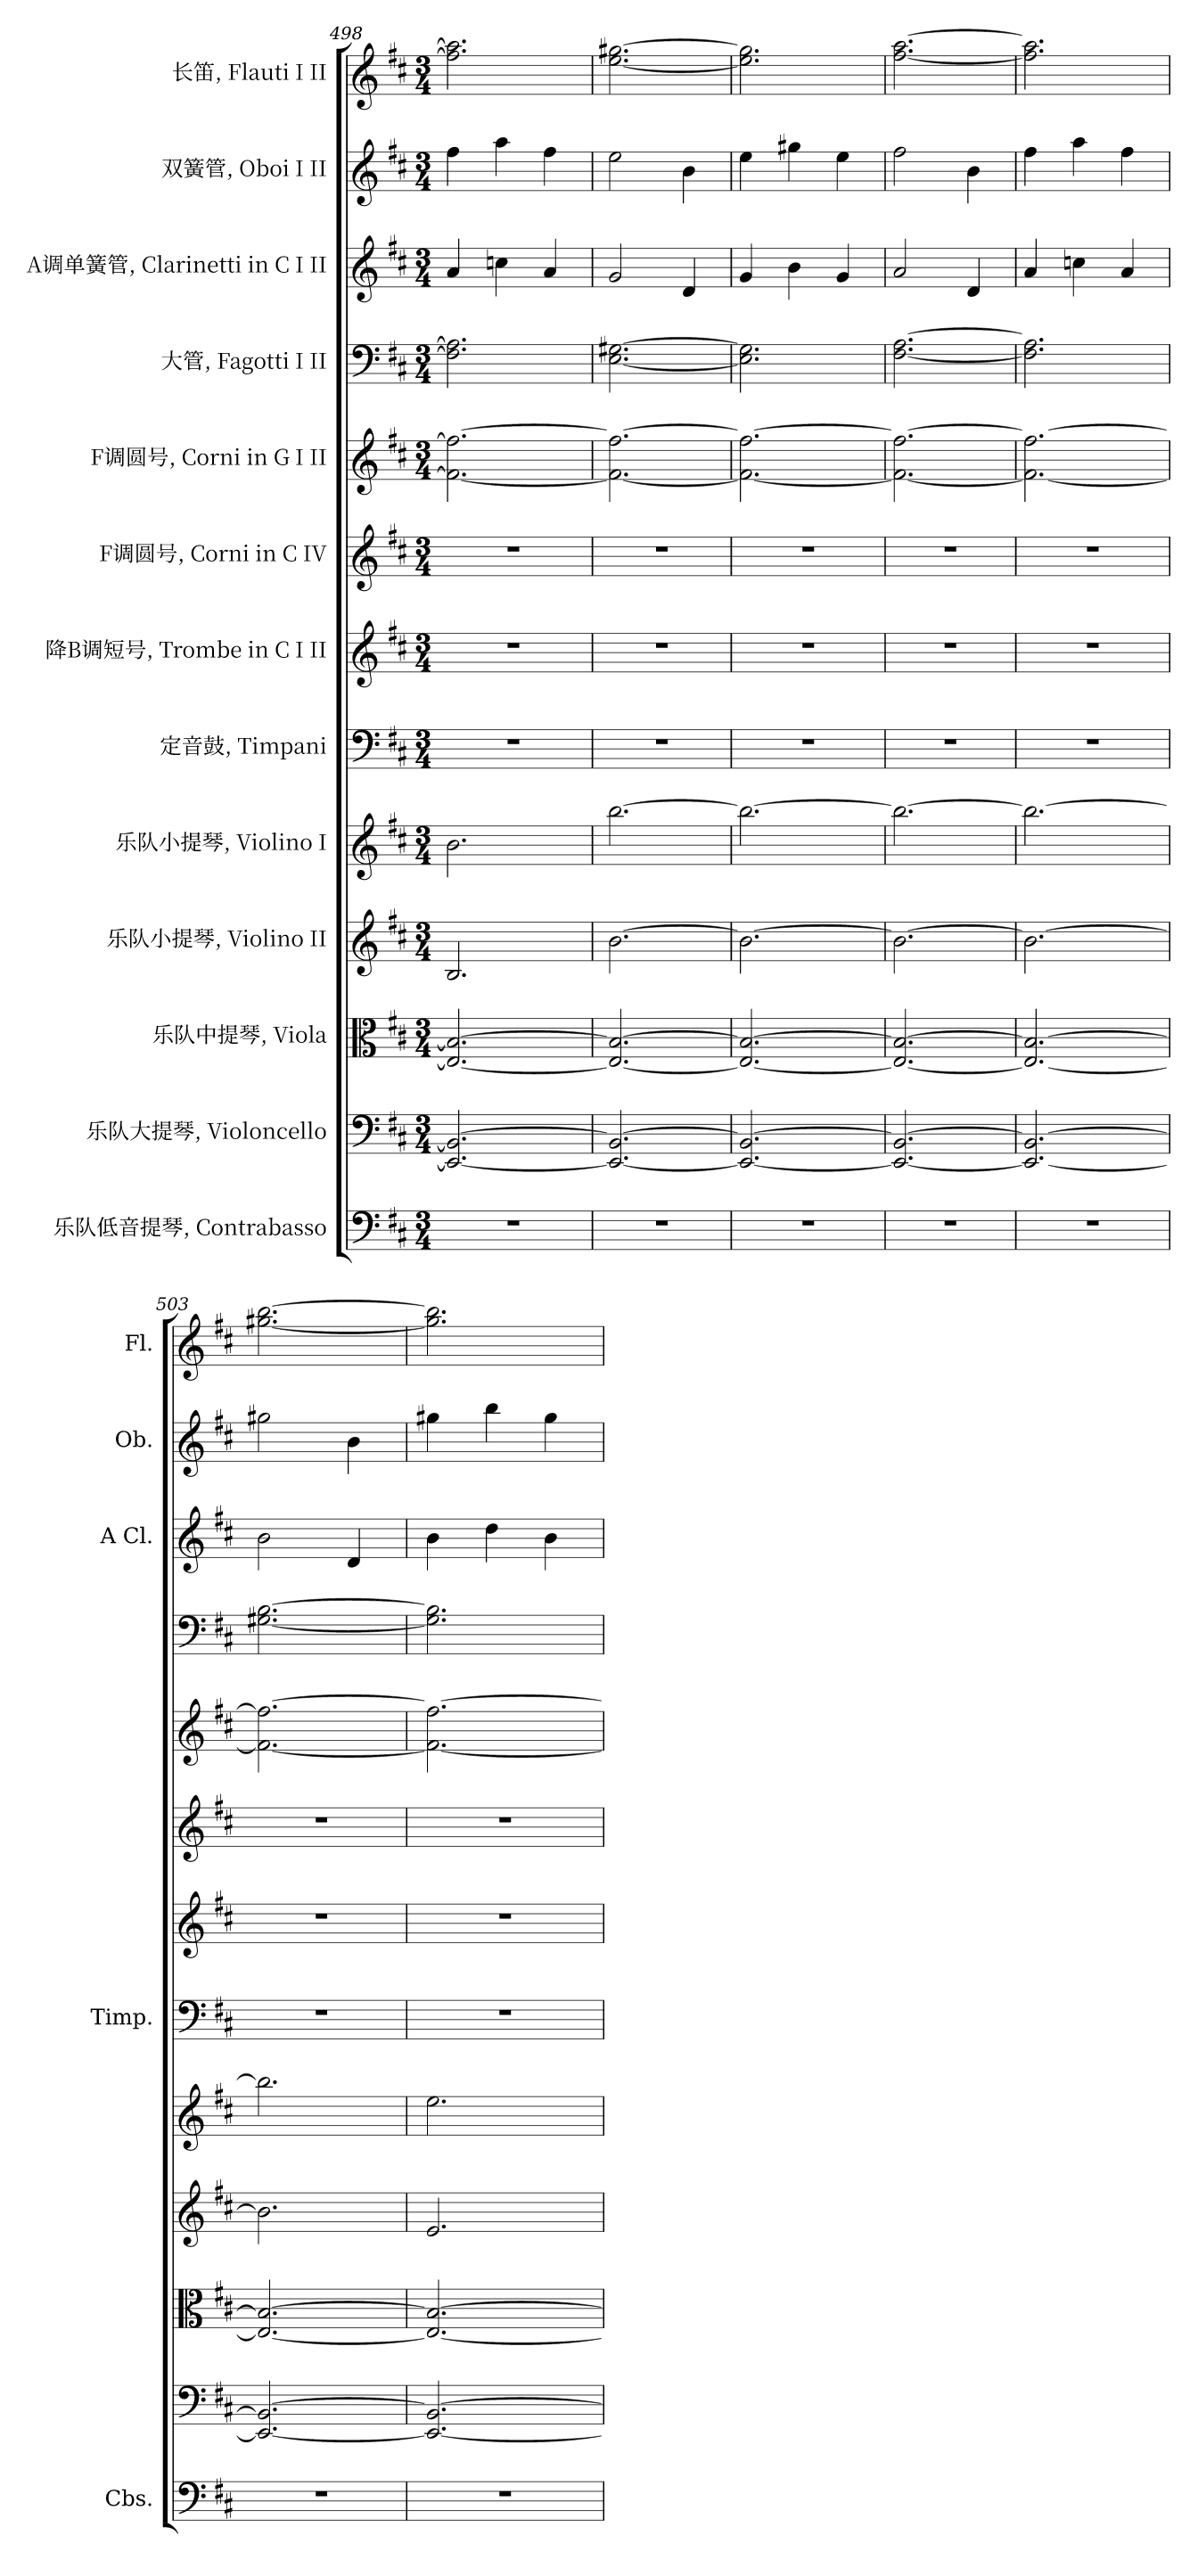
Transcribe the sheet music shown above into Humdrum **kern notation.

**kern	**kern	**kern	**kern	**kern	**kern	**kern	**kern	**kern	**kern	**kern	**kern	**kern
*part13	*part12	*part11	*part10	*part9	*part8	*part7	*part6	*part5	*part4	*part3	*part2	*part1
*staff13	*staff12	*staff11	*staff10	*staff9	*staff8	*staff7	*staff6	*staff5	*staff4	*staff3	*staff2	*staff1
*I"乐队低音提琴, Contrabasso	*I"乐队大提琴, Violoncello	*I"乐队中提琴, Viola	*I"乐队小提琴, Violino II	*I"乐队小提琴, Violino I	*I"定音鼓, Timpani	*I"降B调短号, Trombe in C I II	*I"F调圆号, Corni in C IV	*I"F调圆号, Corni in G I II	*I"大管, Fagotti I II	*I"A调单簧管, Clarinetti in C I II	*I"双簧管, Oboi I II	*I"长笛, Flauti I II
*I'Cbs.	*	*	*	*	*I'Timp.	*	*	*	*	*I'A Cl.	*I'Ob.	*I'Fl.
*clefF4	*clefF4	*clefC3	*clefG2	*clefG2	*clefF4	*clefG2	*clefG2	*clefG2	*clefF4	*clefG2	*clefG2	*clefG2
*ITrd7c12	*	*	*	*	*	*ITrd1c2	*ITrd4c7	*ITrd4c7	*	*ITrd2c3	*	*
*k[f#c#]	*k[f#c#]	*k[f#c#]	*k[f#c#]	*k[f#c#]	*k[f#c#]	*k[]	*k[f#]	*k[f#]	*k[f#c#]	*k[f#c#g#d#a#]	*k[f#c#]	*k[f#c#]
*M3/4	*M3/4	*M3/4	*M3/4	*M3/4	*M3/4	*M3/4	*M3/4	*M3/4	*M3/4	*M3/4	*M3/4	*M3/4
*MM328	*MM328	*MM328	*MM328	*MM328	*MM328	*MM328	*MM328	*MM328	*MM328	*MM328	*MM328	*MM328
=498	=498	=498	=498	=498	=498	=498	=498	=498	=498	=498	=498	=498
2.r	2.EE/_ 2.BB/_	2.E/_ 2.B/_	2.B/	2.b\	2.r	2.r	2.r	2.B\_ 2.b\_	2.F#\] 2.A\]	4f#/	4ff#\	2.ff#\] 2.aa\]
.	.	.	.	.	.	.	.	.	.	4an\	4aa\	.
.	.	.	.	.	.	.	.	.	.	4f#/	4ff#\	.
=499	=499	=499	=499	=499	=499	=499	=499	=499	=499	=499	=499	=499
*	*	*	*	*	*	*	*	*	*	*	*	*MM328
2.r	2.EE/_ 2.BB/_	2.E/_ 2.B/_	[2.b\	[2.bb\	2.r	2.r	2.r	2.B\_ 2.b\_	[2.E\ [2.G#X\	2e/	2ee\	[2.ee\ [2.gg#X\
.	.	.	.	.	.	.	.	.	.	4B/	4b\	.
=500	=500	=500	=500	=500	=500	=500	=500	=500	=500	=500	=500	=500
*	*	*	*	*	*	*	*	*	*	*	*	*MM328
2.r	2.EE/_ 2.BB/_	2.E/_ 2.B/_	2.b\_	2.bb\_	2.r	2.r	2.r	2.B\_ 2.b\_	2.E\] 2.G#\]	4e/	4ee\	2.ee\] 2.gg#\]
.	.	.	.	.	.	.	.	.	.	4g#\	4gg#X\	.
.	.	.	.	.	.	.	.	.	.	4e/	4ee\	.
=501	=501	=501	=501	=501	=501	=501	=501	=501	=501	=501	=501	=501
*	*	*	*	*	*	*	*	*	*	*	*	*MM328
2.r	2.EE/_ 2.BB/_	2.E/_ 2.B/_	2.b\_	2.bb\_	2.r	2.r	2.r	2.B\_ 2.b\_	[2.F#\ [2.A\	2f#/	2ff#\	[2.ff#\ [2.aa\
.	.	.	.	.	.	.	.	.	.	4B/	4b\	.
=502	=502	=502	=502	=502	=502	=502	=502	=502	=502	=502	=502	=502
*	*	*	*	*	*	*	*	*	*	*	*	*MM328
2.r	2.EE/_ 2.BB/_	2.E/_ 2.B/_	2.b\_	2.bb\_	2.r	2.r	2.r	2.B\_ 2.b\_	2.F#\] 2.A\]	4f#/	4ff#\	2.ff#\] 2.aa\]
.	.	.	.	.	.	.	.	.	.	4an\	4aa\	.
.	.	.	.	.	.	.	.	.	.	4f#/	4ff#\	.
=503	=503	=503	=503	=503	=503	=503	=503	=503	=503	=503	=503	=503
*	*	*	*	*	*	*	*	*	*	*	*	*MM328
2.r	2.EE/_ 2.BB/_	2.E/_ 2.B/_	2.b\]	2.bb\]	2.r	2.r	2.r	2.B\_ 2.b\_	[2.G#X\ [2.B\	2g#\	2gg#X\	[2.gg#X\ [2.bb\
.	.	.	.	.	.	.	.	.	.	4B/	4b\	.
!!LO:PB:g=z
=504	=504	=504	=504	=504	=504	=504	=504	=504	=504	=504	=504	=504
*	*	*	*	*	*	*	*	*	*	*	*	*MM328
2.r	2.EE/_ 2.BB/_	2.E/_ 2.B/_	2.e/	2.ee\	2.r	2.r	2.r	2.B\_ 2.b\_	2.G#\] 2.B\]	4g#\	4gg#X\	2.gg#\] 2.bb\]
.	.	.	.	.	.	.	.	.	.	4b\	4bb\	.
.	.	.	.	.	.	.	.	.	.	4g#\	4gg#\	.
=	=	=	=	=	=	=	=	=	=	=	=	=
*-	*-	*-	*-	*-	*-	*-	*-	*-	*-	*-	*-	*-
